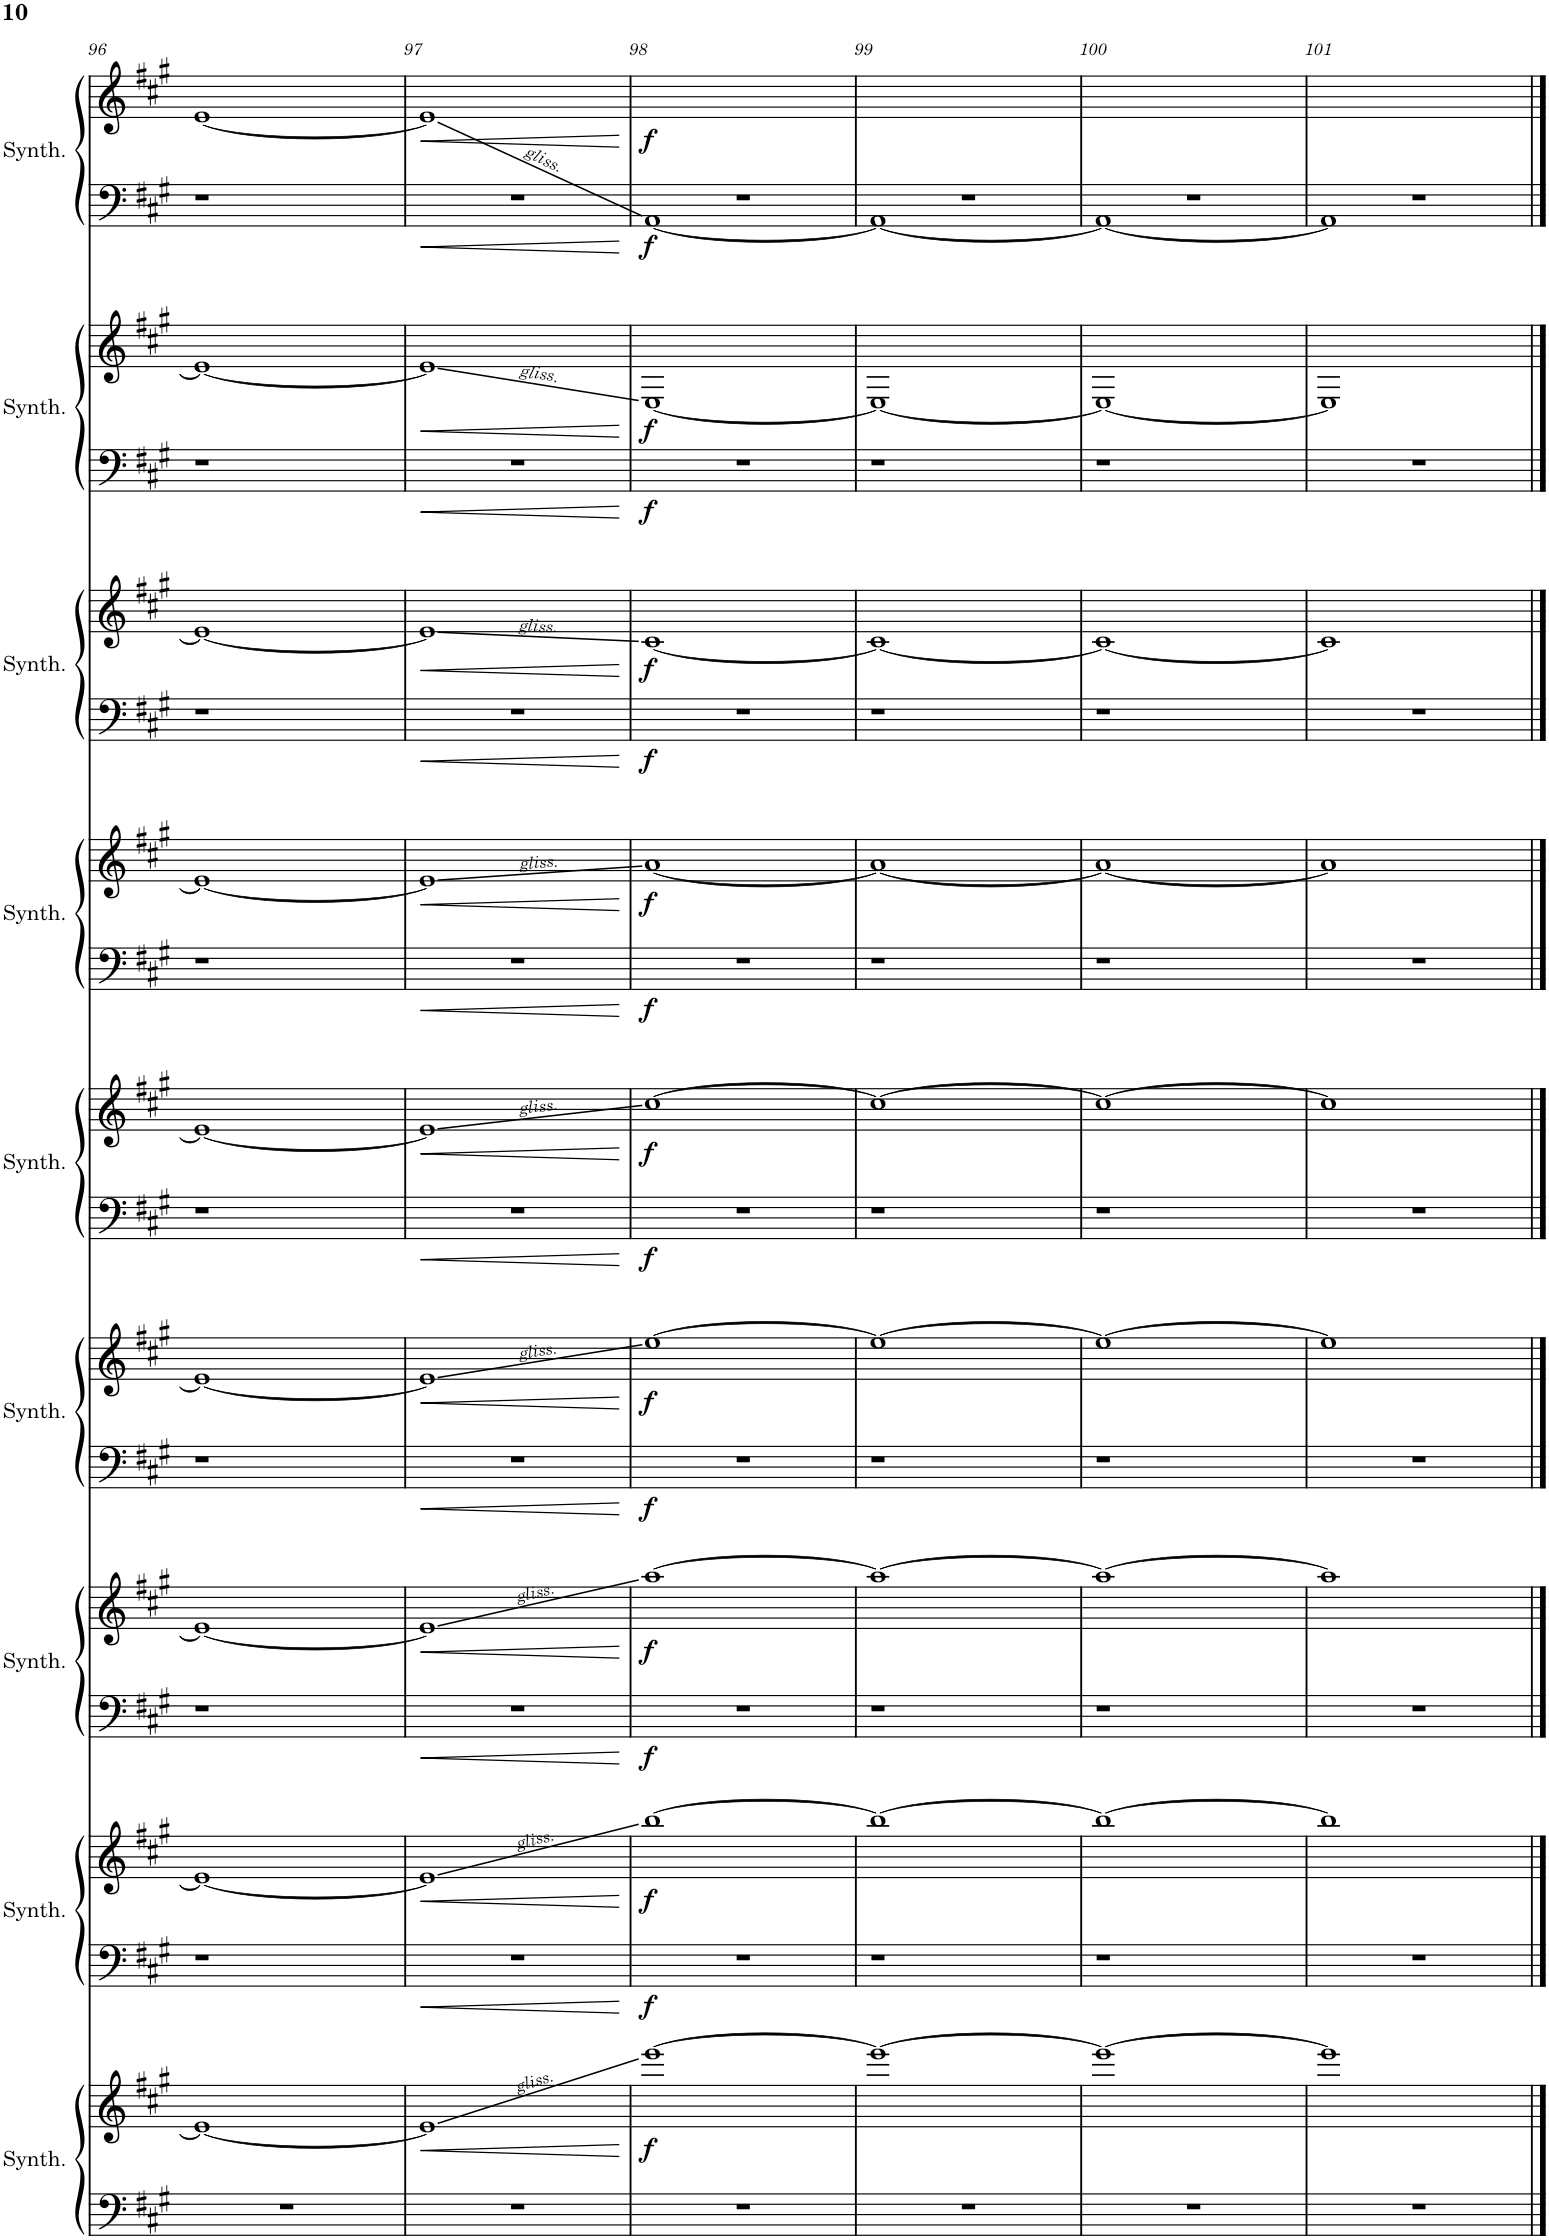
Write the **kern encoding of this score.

**kern	**kern	**dynam	**kern	**kern	**dynam	**kern	**kern	**dynam	**kern	**kern	**dynam	**kern	**kern	**dynam	**kern	**kern	**dynam	**kern	**kern	**dynam	**kern	**kern	**dynam	**kern	**kern	**dynam
*part9	*part9	*part9	*part8	*part8	*part8	*part7	*part7	*part7	*part6	*part6	*part6	*part5	*part5	*part5	*part4	*part4	*part4	*part3	*part3	*part3	*part2	*part2	*part2	*part1	*part1	*part1
*staff18	*staff17	*staff17/18	*staff16	*staff15	*staff15/16	*staff14	*staff13	*staff13/14	*staff12	*staff11	*staff11/12	*staff10	*staff9	*staff9/10	*staff8	*staff7	*staff7/8	*staff6	*staff5	*staff5/6	*staff4	*staff3	*staff3/4	*staff2	*staff1	*staff1/2
*I"Brass Synthesizer	*	*	*I"Brass Synthesizer	*	*	*I"Brass Synthesizer	*	*	*I"Brass Synthesizer	*	*	*I"Brass Synthesizer	*	*	*I"Brass Synthesizer	*	*	*I"Brass Synthesizer	*	*	*I"Brass Synthesizer	*	*	*I"Brass Synthesizer	*	*
*I'Synth.	*	*	*I'Synth.	*	*	*I'Synth.	*	*	*I'Synth.	*	*	*I'Synth.	*	*	*I'Synth.	*	*	*I'Synth.	*	*	*I'Synth.	*	*	*I'Synth.	*	*
!!LO:PB:g=z
*clefF4	*clefG2	*	*clefF4	*clefG2	*	*clefF4	*clefG2	*	*clefF4	*clefG2	*	*clefF4	*clefG2	*	*clefF4	*clefG2	*	*clefF4	*clefG2	*	*clefF4	*clefG2	*	*clefF4	*clefG2	*
*k[f#c#g#]	*k[f#c#g#]	*	*k[f#c#g#]	*k[f#c#g#]	*	*k[f#c#g#]	*k[f#c#g#]	*	*k[f#c#g#]	*k[f#c#g#]	*	*k[f#c#g#]	*k[f#c#g#]	*	*k[f#c#g#]	*k[f#c#g#]	*	*k[f#c#g#]	*k[f#c#g#]	*	*k[f#c#g#]	*k[f#c#g#]	*	*k[f#c#g#]	*k[f#c#g#]	*
*M4/4	*M4/4	*	*M4/4	*M4/4	*	*M4/4	*M4/4	*	*M4/4	*M4/4	*	*M4/4	*M4/4	*	*M4/4	*M4/4	*	*M4/4	*M4/4	*	*M4/4	*M4/4	*	*M4/4	*M4/4	*
=96	=96	=96	=96	=96	=96	=96	=96	=96	=96	=96	=96	=96	=96	=96	=96	=96	=96	=96	=96	=96	=96	=96	=96	=96	=96	=96
1r	1e_	.	1r	1e_	.	1r	1e_	.	1r	1e_	.	1r	1e_	.	1r	1e_	.	1r	1e_	.	1r	1e_	.	1r	[1e	.
=97	=97	=97	=97	=97	=97	=97	=97	=97	=97	=97	=97	=97	=97	=97	=97	=97	=97	=97	=97	=97	=97	=97	=97	=97	=97	=97
!	!	!	!	!	!LO:HP:b	!	!	!LO:HP:b	!	!	!LO:HP:b	!	!	!LO:HP:b	!	!	!LO:HP:b	!	!	!LO:HP:b	!	!	!LO:HP:b	!	!	!LO:HP:b
1r	1e]	.	1r	1e]	<	1r	1e]	<	1r	1e]	<	1r	1e]	<	1r	1e]	<	1r	1e]	<	1r	1e]	<	1r	1e]	<
.	.	.	.	.	[	.	.	[	.	.	[	.	.	[	.	.	[	.	.	[	.	.	[	.	.	[
=98	=98	=98	=98	=98	=98	=98	=98	=98	=98	=98	=98	=98	=98	=98	=98	=98	=98	=98	=98	=98	=98	=98	=98	=98	=98	=98
*	*	*	*	*	*	*	*	*	*	*	*	*	*	*	*	*	*	*	*	*	*	*	*	*^	*	*
!	!	!LO:DY:b	!	!	!LO:DY:b=2	!	!	!	!	!	!	!	!	!	!	!	!	!	!	!	!	!	!	!	!	!	!
!	!	!	!	!	!LO:DY:n=1:b	!	!	!LO:DY:b=2	!	!	!	!	!	!	!	!	!	!	!	!	!	!	!	!	!	!	!
!	!	!	!	!	!	!	!	!LO:DY:n=1:b	!	!	!LO:DY:b=2	!	!	!	!	!	!	!	!	!	!	!	!	!	!	!	!
!	!	!	!	!	!	!	!	!	!	!	!LO:DY:n=1:b	!	!	!LO:DY:b=2	!	!	!	!	!	!	!	!	!	!	!	!	!
!	!	!	!	!	!	!	!	!	!	!	!	!	!	!LO:DY:n=1:b	!	!	!LO:DY:b=2	!	!	!	!	!	!	!	!	!	!
!	!	!	!	!	!	!	!	!	!	!	!	!	!	!	!	!	!LO:DY:n=1:b	!	!	!LO:DY:b=2	!	!	!	!	!	!	!
!	!	!	!	!	!	!	!	!	!	!	!	!	!	!	!	!	!	!	!	!LO:DY:n=1:b	!	!	!LO:DY:b=2	!	!	!	!
!	!	!	!	!	!	!	!	!	!	!	!	!	!	!	!	!	!	!	!	!	!	!	!LO:DY:n=1:b	!	!	!	!LO:DY:b=2
!	!	!	!	!	!	!	!	!	!	!	!	!	!	!	!	!	!	!	!	!	!	!	!	!	!	!	!LO:DY:n=1:b
1r	[1eee	f	1r	[1bb	f f	1r	[1aa	f f	1r	[1ee	f f	1r	[1cc#	f f	1r	[1a	f f	1r	[1c#	f f	1r	[1E	f f	[1AA	1r	1ryy	f f
=99	=99	=99	=99	=99	=99	=99	=99	=99	=99	=99	=99	=99	=99	=99	=99	=99	=99	=99	=99	=99	=99	=99	=99	=99	=99	=99	=99
1r	1eee_	.	1r	1bb_	.	1r	1aa_	.	1r	1ee_	.	1r	1cc#_	.	1r	1a_	.	1r	1c#_	.	1r	1E_	.	1AA_	1r	1ryy	.
=100	=100	=100	=100	=100	=100	=100	=100	=100	=100	=100	=100	=100	=100	=100	=100	=100	=100	=100	=100	=100	=100	=100	=100	=100	=100	=100	=100
1r	1eee_	.	1r	1bb_	.	1r	1aa_	.	1r	1ee_	.	1r	1cc#_	.	1r	1a_	.	1r	1c#_	.	1r	1E_	.	1AA_	1r	1ryy	.
=101	=101	=101	=101	=101	=101	=101	=101	=101	=101	=101	=101	=101	=101	=101	=101	=101	=101	=101	=101	=101	=101	=101	=101	=101	=101	=101	=101
1r	1eee]	.	1r	1bb]	.	1r	1aa]	.	1r	1ee]	.	1r	1cc#]	.	1r	1a]	.	1r	1c#]	.	1r	1E]	.	1AA]	1r	1ryy	.
*	*	*	*	*	*	*	*	*	*	*	*	*	*	*	*	*	*	*	*	*	*	*	*	*v	*v	*	*
==	==	==	==	==	==	==	==	==	==	==	==	==	==	==	==	==	==	==	==	==	==	==	==	==	==	==
*-	*-	*-	*-	*-	*-	*-	*-	*-	*-	*-	*-	*-	*-	*-	*-	*-	*-	*-	*-	*-	*-	*-	*-	*-	*-	*-
